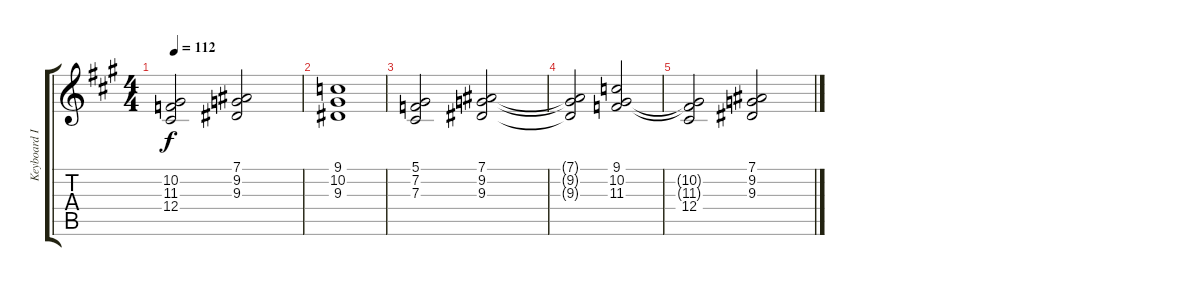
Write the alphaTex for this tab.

\track ("Keyboard III" "Keyboard I") {instrument pad2warm}
\staff {score tabs}
\tuning (Eb4 Bb3 Gb3 Db3 Ab2 Eb2) {hide}
\ts (4 4)
\tempo 112
\clef g2
\ks a
(10.2{t} 11.3{t} 12.4).2{dy f} (7.1 9.2 9.3).2 |
(9.1 10.2 9.3).1 |
(5.1 7.2 7.3).2 (7.1 9.2 9.3).2 |
(7.1{t} 9.2{t} 9.3{t}).2 (9.1 10.2 11.3).2 |
(10.2{t} 11.3{t} 12.4).2 (7.1 9.2 9.3).2
